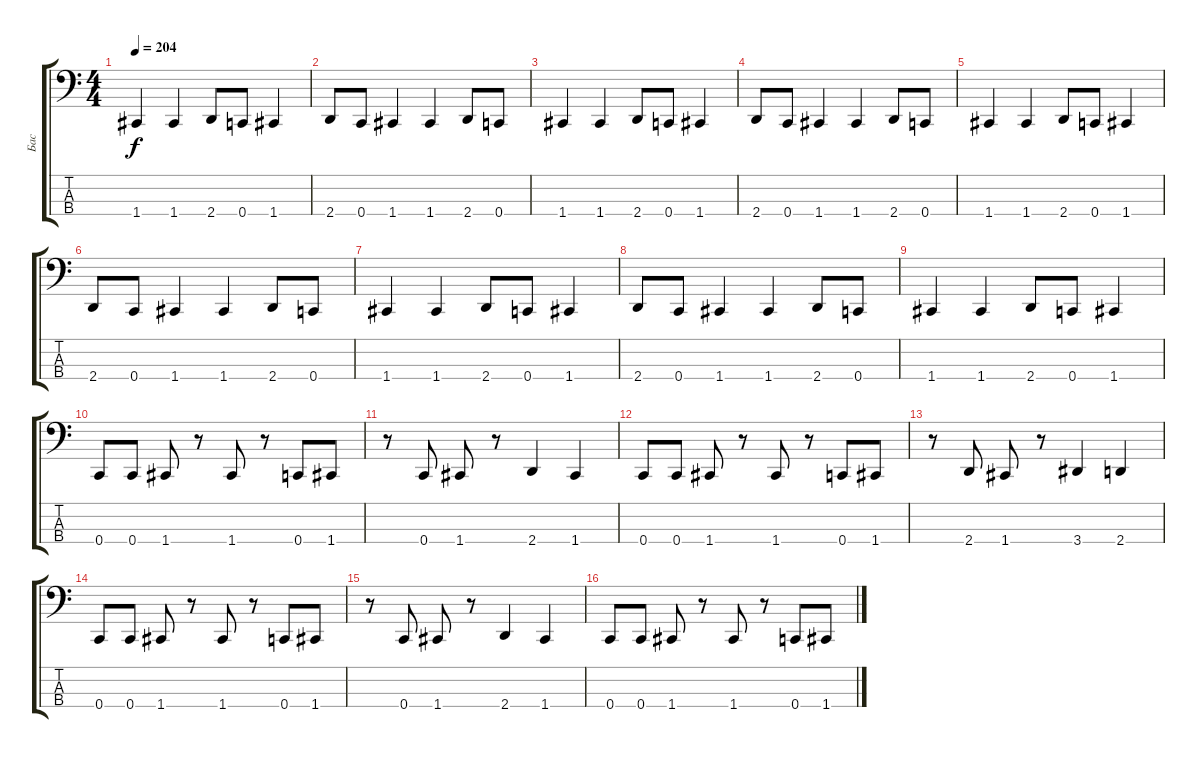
\track ("Бас" "Бас") {instrument electricbasspick}
\staff {score tabs}
\tuning (F2 C2 G1 C1) {hide}
\ts (4 4)
\tempo 204
\clef f4
\ks c
1.4.4{dy f} 1.4.4 2.4.8 0.4.8 1.4.4 |
2.4.8 0.4.8 1.4.4 1.4.4 2.4.8 0.4.8 |
1.4.4 1.4.4 2.4.8 0.4.8 1.4.4 |
2.4.8 0.4.8 1.4.4 1.4.4 2.4.8 0.4.8 |
1.4.4 1.4.4 2.4.8 0.4.8 1.4.4 |
2.4.8 0.4.8 1.4.4 1.4.4 2.4.8 0.4.8 |
1.4.4 1.4.4 2.4.8 0.4.8 1.4.4 |
2.4.8 0.4.8 1.4.4 1.4.4 2.4.8 0.4.8 |
1.4.4 1.4.4 2.4.8 0.4.8 1.4.4 |
0.4.8 0.4.8 1.4.8 r.8 1.4.8 r.8 0.4.8 1.4.8 |
r.8 0.4.8 1.4.8 r.8 2.4.4 1.4.4 |
0.4.8 0.4.8 1.4.8 r.8 1.4.8 r.8 0.4.8 1.4.8 |
r.8 2.4.8 1.4.8 r.8 3.4.4 2.4.4 |
0.4.8 0.4.8 1.4.8 r.8 1.4.8 r.8 0.4.8 1.4.8 |
r.8 0.4.8 1.4.8 r.8 2.4.4 1.4.4 |
0.4.8 0.4.8 1.4.8 r.8 1.4.8 r.8 0.4.8 1.4.8
